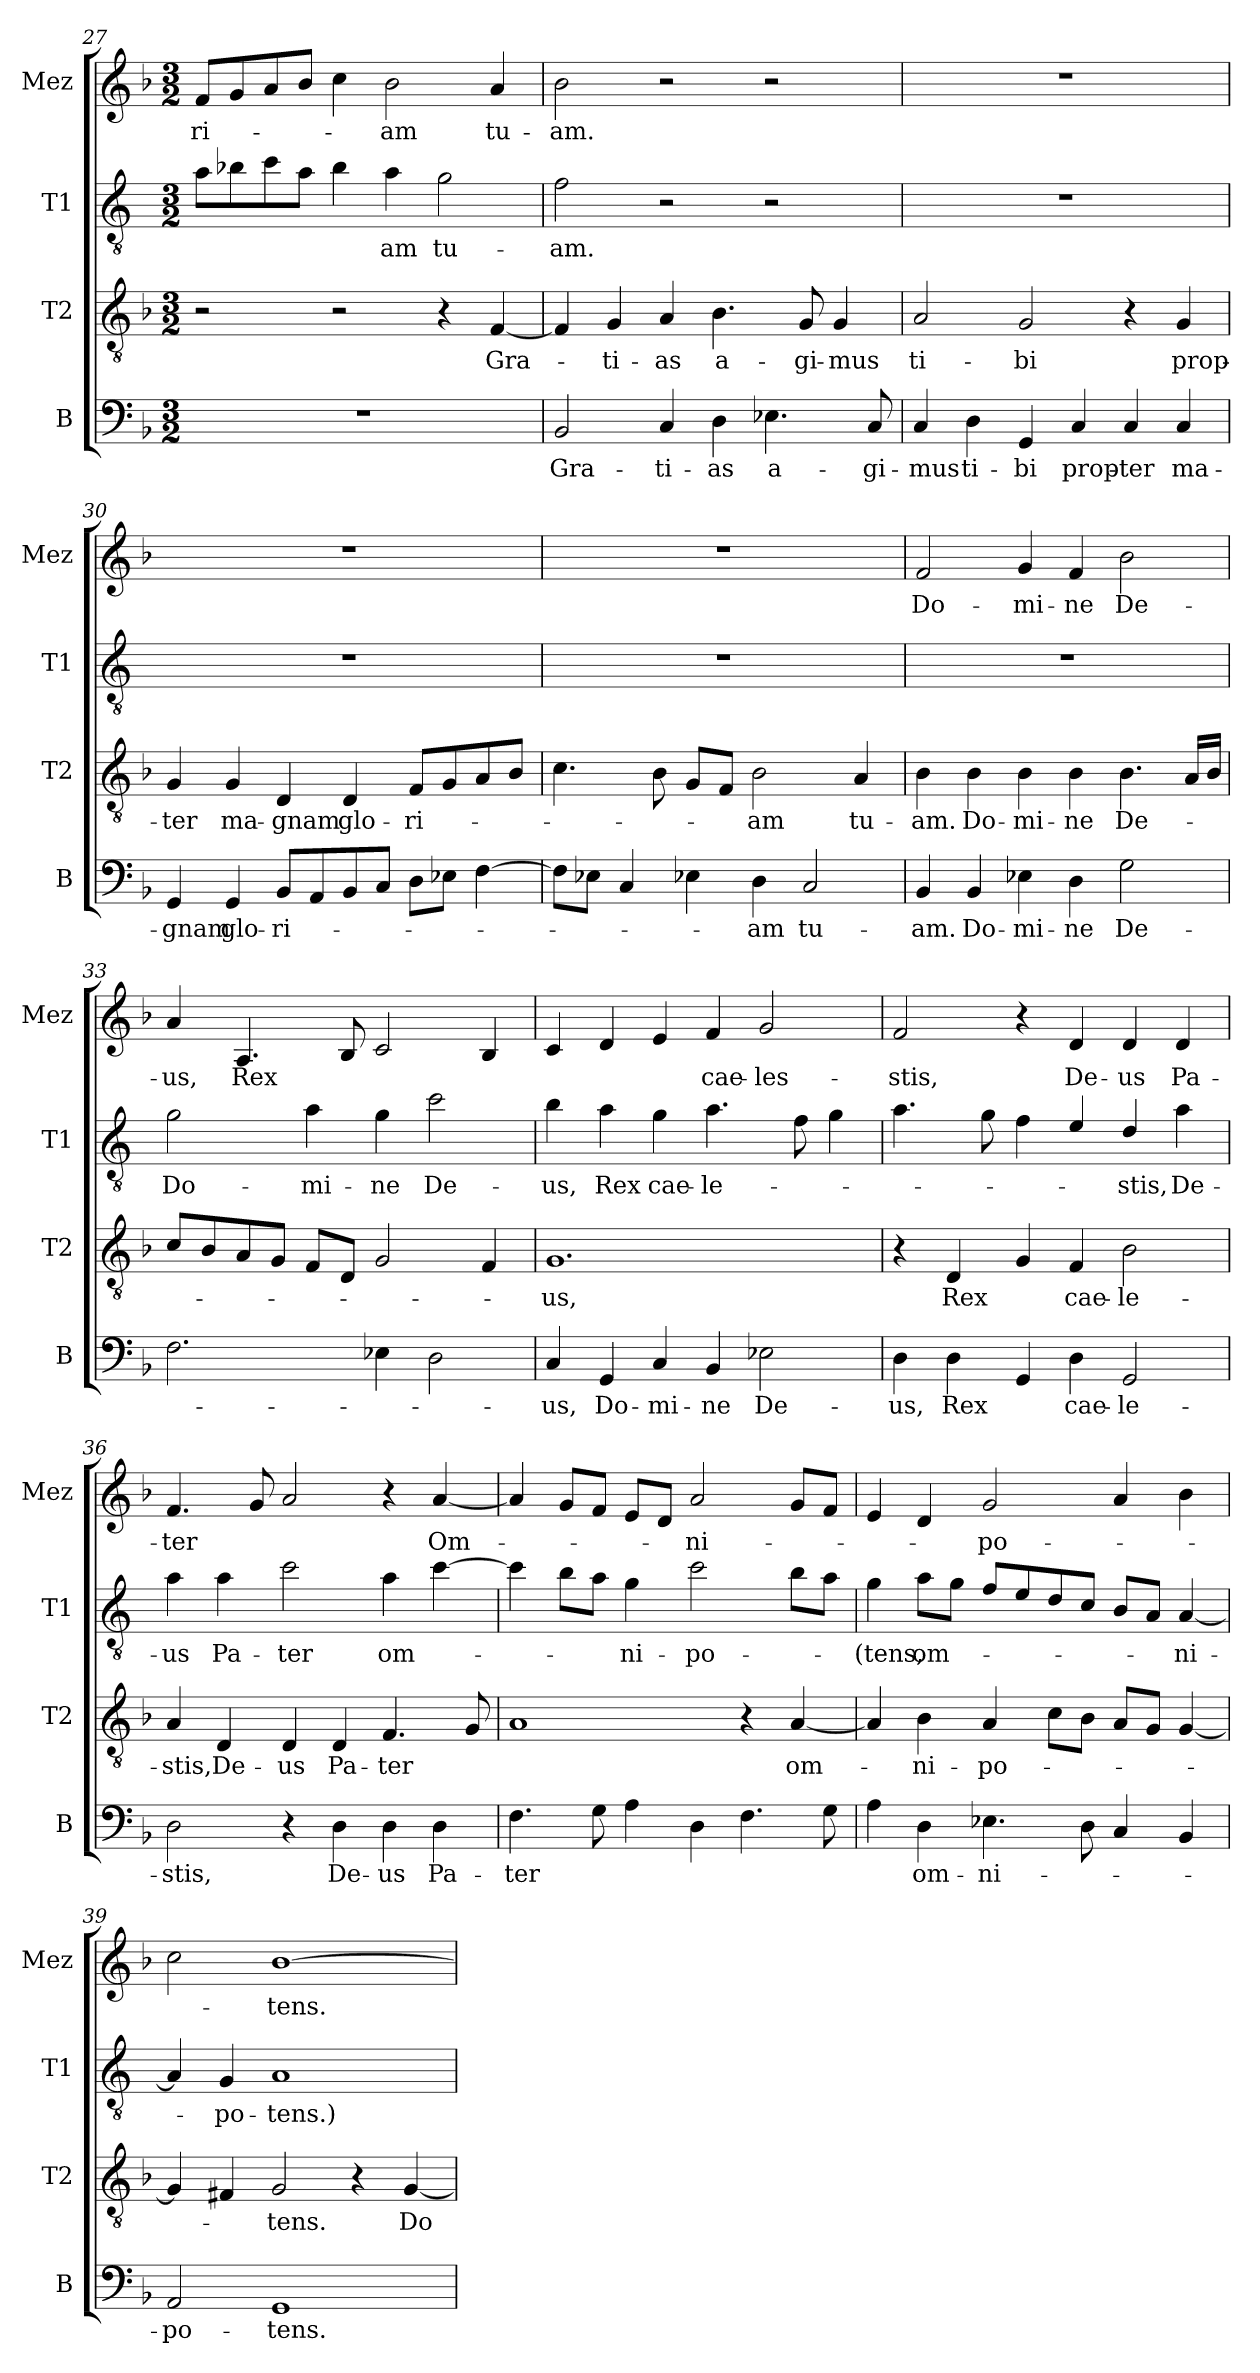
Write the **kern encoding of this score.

**kern	**text	**kern	**text	**kern	**text	**kern	**text
*part4	*part4	*part3	*part3	*part2	*part2	*part1	*part1
*staff4	*staff4	*staff3	*staff3	*staff2	*staff2	*staff1	*staff1
*I"B	*	*I"T2	*	*I"T1	*	*I"Mez	*
*I'B	*	*I'T2	*	*I'T1	*	*I'Mez	*
*clefF4	*	*clefGv2	*	*clefGv2	*	*clefG2	*
*	*	*	*	*ITrd4c7	*	*	*
*k[b-]	*	*k[b-]	*	*k[b-]	*	*k[b-]	*
*M3/2	*	*M3/2	*	*M3/2	*	*M3/2	*
=27	=27	=27	=27	=27	=27	=27	=27
!	!	!	!	!	!	!	!LO:LY:b
1.r	.	2r	.	8d\L	.	8f/L	-ri-
.	.	.	.	8e-X\	.	8g/	.
.	.	.	.	8f\	.	8a/	.
.	.	.	.	8d\J	.	8b-/J	.
.	.	2r	.	4e-\	.	4cc\	.
!	!	!	!	!	!LO:LY:b	!	!LO:LY:b
.	.	.	.	4d\	-am	2b-\	-am
!	!	!	!	!	!LO:LY:b	!	!
.	.	4r	.	2c\	tu-	.	.
!	!	!	!LO:LY:b	!	!	!	!LO:LY:b
.	.	[4F/	Gra-	.	.	4a/	tu-
!!LO:LB:g=z
=28	=28	=28	=28	=28	=28	=28	=28
!	!LO:LY:b	!	!	!	!LO:LY:b	!	!LO:LY:b
2BB-/	Gra-	4F/]	.	2B-\	-am.	2b-\	-am.
!	!	!	!LO:LY:b	!	!	!	!
.	.	4G/	-ti-	.	.	.	.
!	!LO:LY:b	!	!LO:LY:b	!	!	!	!
4C/	-ti-	4A/	-as	2r	.	2r	.
!	!LO:LY:b	!	!LO:LY:b	!	!	!	!
4D\	-as	4.B-\	a-	.	.	.	.
!	!LO:LY:b	!	!	!	!	!	!
4.E-X\	a-	.	.	2r	.	2r	.
!	!	!	!LO:LY:b	!	!	!	!
.	.	8G/	-gi-	.	.	.	.
!	!	!	!LO:LY:b	!	!	!	!
.	.	4G/	-mus	.	.	.	.
!	!LO:LY:b	!	!	!	!	!	!
8C/	-gi-	.	.	.	.	.	.
=29	=29	=29	=29	=29	=29	=29	=29
!	!LO:LY:b	!	!LO:LY:b	!	!	!	!
4C/	-mus	2A/	ti-	1.r	.	1.r	.
!	!LO:LY:b	!	!	!	!	!	!
4D\	ti-	.	.	.	.	.	.
!	!LO:LY:b	!	!LO:LY:b	!	!	!	!
4GG/	-bi	2G/	-bi	.	.	.	.
!	!LO:LY:b	!	!	!	!	!	!
4C/	prop-	.	.	.	.	.	.
!	!LO:LY:b	!	!	!	!	!	!
4C/	-ter	4r	.	.	.	.	.
!	!LO:LY:b	!	!LO:LY:b	!	!	!	!
4C/	ma-	4G/	prop-	.	.	.	.
!!LO:PB:g=z
=30	=30	=30	=30	=30	=30	=30	=30
!	!LO:LY:b	!	!LO:LY:b	!	!	!	!
4GG/	-gnam	4G/	-ter	1.r	.	1.r	.
!	!LO:LY:b	!	!LO:LY:b	!	!	!	!
4GG/	glo-	4G/	ma-	.	.	.	.
!	!LO:LY:b	!	!LO:LY:b	!	!	!	!
8BB-/L	-ri-	4D/	-gnam	.	.	.	.
8AA/	.	.	.	.	.	.	.
!	!	!	!LO:LY:b	!	!	!	!
8BB-/	.	4D/	glo-	.	.	.	.
8C/J	.	.	.	.	.	.	.
!	!	!	!LO:LY:b	!	!	!	!
8D\L	.	8F/L	-ri-	.	.	.	.
8E-X\J	.	8G/	.	.	.	.	.
[4F\	.	8A/	.	.	.	.	.
.	.	8B-/J	.	.	.	.	.
=31	=31	=31	=31	=31	=31	=31	=31
8F\L]	.	4.c\	.	1.r	.	1.r	.
8E-X\J	.	.	.	.	.	.	.
4C/	.	.	.	.	.	.	.
.	.	8B-\	.	.	.	.	.
4E-X\	.	8G/L	.	.	.	.	.
.	.	8F/J	.	.	.	.	.
!	!LO:LY:b	!	!LO:LY:b	!	!	!	!
4D\	-am	2B-\	-am	.	.	.	.
!	!LO:LY:b	!	!	!	!	!	!
2C/	tu-	.	.	.	.	.	.
!	!	!	!LO:LY:b	!	!	!	!
.	.	4A/	tu-	.	.	.	.
=32	=32	=32	=32	=32	=32	=32	=32
!	!LO:LY:b	!	!LO:LY:b	!	!	!	!LO:LY:b
4BB-/	-am.	4B-\	-am.	1.r	.	2f/	Do-
!	!LO:LY:b	!	!LO:LY:b	!	!	!	!
4BB-/	Do-	4B-\	Do-	.	.	.	.
!	!LO:LY:b	!	!LO:LY:b	!	!	!	!LO:LY:b
4E-X\	-mi-	4B-\	-mi-	.	.	4g/	-mi-
!	!LO:LY:b	!	!LO:LY:b	!	!	!	!LO:LY:b
4D\	-ne	4B-\	-ne	.	.	4f/	-ne
!	!LO:LY:b	!	!LO:LY:b	!	!	!	!LO:LY:b
2G\	De-	4.B-\	De-	.	.	2b-\	De-
.	.	16A/LL	.	.	.	.	.
.	.	16B-/JJ	.	.	.	.	.
!!LO:LB:g=z
=33	=33	=33	=33	=33	=33	=33	=33
!	!	!	!	!	!LO:LY:b	!	!LO:LY:b
2.F\	.	8c/L	.	2c\	Do-	4a/	-us,
.	.	8B-/	.	.	.	.	.
!	!	!	!	!	!	!	!LO:LY:b
.	.	8A/	.	.	.	4.A/	Rex
.	.	8G/J	.	.	.	.	.
!	!	!	!	!	!LO:LY:b	!	!
.	.	8F/L	.	4d\	-mi-	.	.
.	.	8D/J	.	.	.	8B-/	.
!	!	!	!	!	!LO:LY:b	!	!
4E-X\	.	2G/	.	4c\	-ne	2c/	.
!	!	!	!	!	!LO:LY:b	!	!
2D\	.	.	.	2f\	De-	.	.
.	.	4F/	.	.	.	4B-/	.
=34	=34	=34	=34	=34	=34	=34	=34
!	!LO:LY:b	!	!LO:LY:b	!	!LO:LY:b	!	!
4C/	-us,	1.G	-us,	4e\	-us,	4c/	.
!	!LO:LY:b	!	!	!	!LO:LY:b	!	!
4GG/	Do-	.	.	4d\	Rex	4d/	.
!	!LO:LY:b	!	!	!	!LO:LY:b	!	!
4C/	-mi-	.	.	4c\	cae-	4e/	.
!	!LO:LY:b	!	!	!	!LO:LY:b	!	!LO:LY:b
4BB-/	-ne	.	.	4.d\	-le-	4f/	cae-
!	!LO:LY:b	!	!	!	!	!	!LO:LY:b
2E-X\	De-	.	.	.	.	2g/	-les-
.	.	.	.	8B-\	.	.	.
.	.	.	.	4c\	.	.	.
=35	=35	=35	=35	=35	=35	=35	=35
!	!LO:LY:b	!	!	!	!	!	!LO:LY:b
4D\	-us,	4r	.	4.d\	.	2f/	-stis,
!	!LO:LY:b	!	!LO:LY:b	!	!	!	!
4D\	Rex	4D/	Rex	.	.	.	.
.	.	.	.	8c\	.	.	.
4GG/	.	4G/	.	4B-\	.	4r	.
!	!LO:LY:b	!	!LO:LY:b	!	!	!	!LO:LY:b
4D\	cae-	4F/	cae-	4A/	.	4d/	De-
!	!LO:LY:b	!	!LO:LY:b	!	!LO:LY:b	!	!LO:LY:b
2GG/	-le-	2B-\	-le-	4G/	-stis,	4d/	-us
!	!	!	!	!	!LO:LY:b	!	!LO:LY:b
.	.	.	.	4d\	De-	4d/	Pa-
!!LO:LB:g=z
=36	=36	=36	=36	=36	=36	=36	=36
!	!LO:LY:b	!	!LO:LY:b	!	!LO:LY:b	!	!LO:LY:b
2D\	-stis,	4A/	-stis,	4d\	-us	4.f/	-ter
!	!	!	!LO:LY:b	!	!LO:LY:b	!	!
.	.	4D/	De-	4d\	Pa-	.	.
.	.	.	.	.	.	8g/	.
!	!	!	!LO:LY:b	!	!LO:LY:b	!	!
4r	.	4D/	-us	2f\	-ter	2a/	.
!	!LO:LY:b	!	!LO:LY:b	!	!	!	!
4D\	De-	4D/	Pa-	.	.	.	.
!	!LO:LY:b	!	!LO:LY:b	!	!LO:LY:b	!	!
4D\	-us	4.F/	-ter	4d\	om-	4r	.
!	!LO:LY:b	!	!	!	!	!	!LO:LY:b
4D\	Pa-	.	.	[4f\	.	[4a/	Om-
.	.	8G/	.	.	.	.	.
=37	=37	=37	=37	=37	=37	=37	=37
!	!LO:LY:b	!	!	!	!	!	!
4.F\	-ter	1A	.	4f\]	.	4a/]	.
.	.	.	.	8e\L	.	8g/L	.
8G\	.	.	.	8d\J	.	8f/J	.
!	!	!	!	!	!LO:LY:b	!	!
4A\	.	.	.	4c\	-ni-	8e/L	.
.	.	.	.	.	.	8d/J	.
!	!	!	!	!	!LO:LY:b	!	!LO:LY:b
4D\	.	.	.	2f\	-po-	2a/	-ni-
4.F\	.	4r	.	.	.	.	.
!	!	!	!LO:LY:b	!	!	!	!
.	.	[4A/	om-	8e\L	.	8g/L	.
8G\	.	.	.	8d\J	.	8f/J	.
=38	=38	=38	=38	=38	=38	=38	=38
!	!	!	!	!	!LO:LY:b	!	!
4A\	.	4A/]	.	4c\	-(tens,	4e/	.
!	!LO:LY:b	!	!LO:LY:b	!	!LO:LY:b	!	!
4D\	om-	4B-\	-ni-	8d\L	om-	4d/	.
.	.	.	.	8c\J	.	.	.
!	!LO:LY:b	!	!LO:LY:b	!	!	!	!LO:LY:b
4.E-X\	-ni-	4A/	-po-	8B-/L	.	2g/	-po-
.	.	.	.	8A/	.	.	.
.	.	8c\L	.	8G/	.	.	.
8D\	.	8B-\J	.	8F/J	.	.	.
4C/	.	8A/L	.	8E/L	.	4a/	.
.	.	8G/J	.	8D/J	.	.	.
!	!	!	!	!	!LO:LY:b	!	!
4BB-/	.	[4G/	.	[4D/	-ni-	4b-\	.
!!LO:PB:g=z
=39	=39	=39	=39	=39	=39	=39	=39
!	!LO:LY:b	!	!	!	!	!	!
2AA/	-po-	4G/]	.	4D/]	.	2cc\	.
!	!	!	!	!	!LO:LY:b	!	!
.	.	4F#X/	.	4C/	-po-	.	.
!	!LO:LY:b	!	!LO:LY:b	!	!LO:LY:b	!	!LO:LY:b
1GG	-tens.	2G/	-tens.	1D	-tens.)	[1b-	-tens.
.	.	4r	.	.	.	.	.
!	!	!	!LO:LY:b	!	!	!	!
.	.	[4G/	Do-	.	.	.	.
=	=	=	=	=	=	=	=
*-	*-	*-	*-	*-	*-	*-	*-
